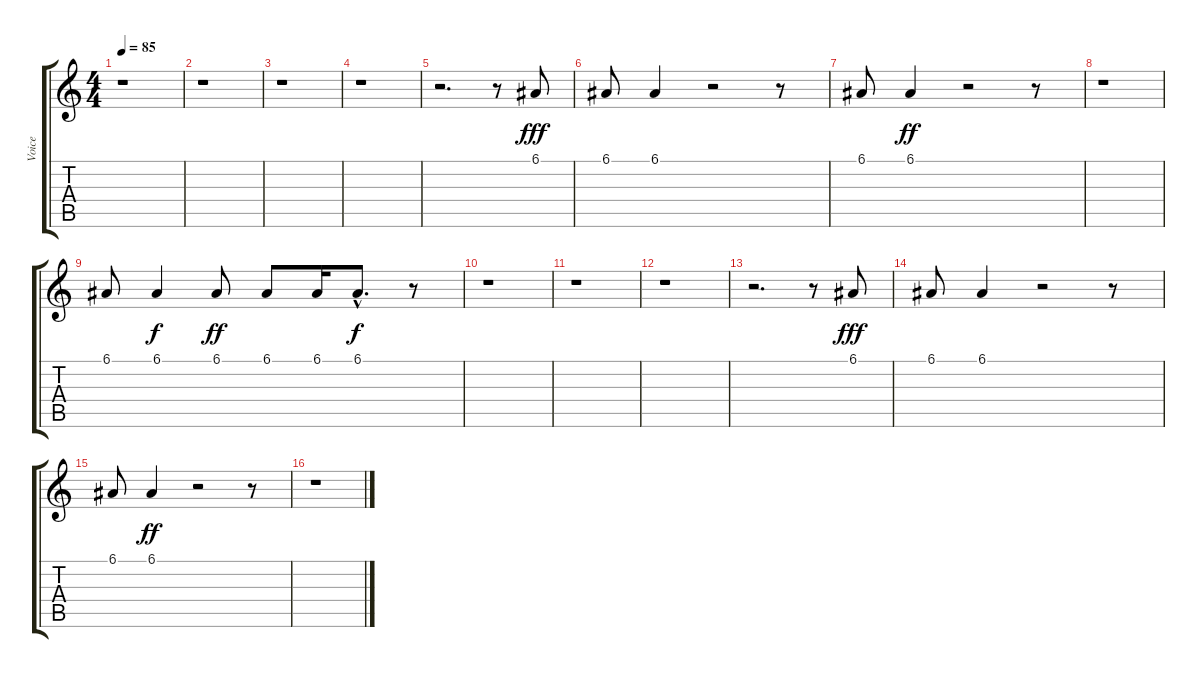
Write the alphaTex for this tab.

\track ("Voice" "Voice") {instrument voiceoohs}
\staff {score tabs}
\tuning (E4 B3 G3 D3 A2 E2) {hide}
\ts (4 4)
\tempo 85
\clef g2
\ks c
r.1{dy ppp} |
r.1 |
r.1 |
r.1 |
r.2{d} r.8 6.1.8{dy fff} |
6.1.8 6.1.4 r.2 r.8 |
6.1.8 6.1.4{dy ff} r.2 r.8 |
r.1 |
6.1.8 6.1.4{dy f} 6.1.8{dy ff} 6.1.8 6.1.16 6.1{hac}.8{d dy f} r.8 |
r.1 |
r.1 |
r.1 |
r.2{d} r.8 6.1.8{dy fff} |
6.1.8 6.1.4 r.2 r.8 |
6.1.8 6.1.4{dy ff} r.2 r.8 |
r.1
